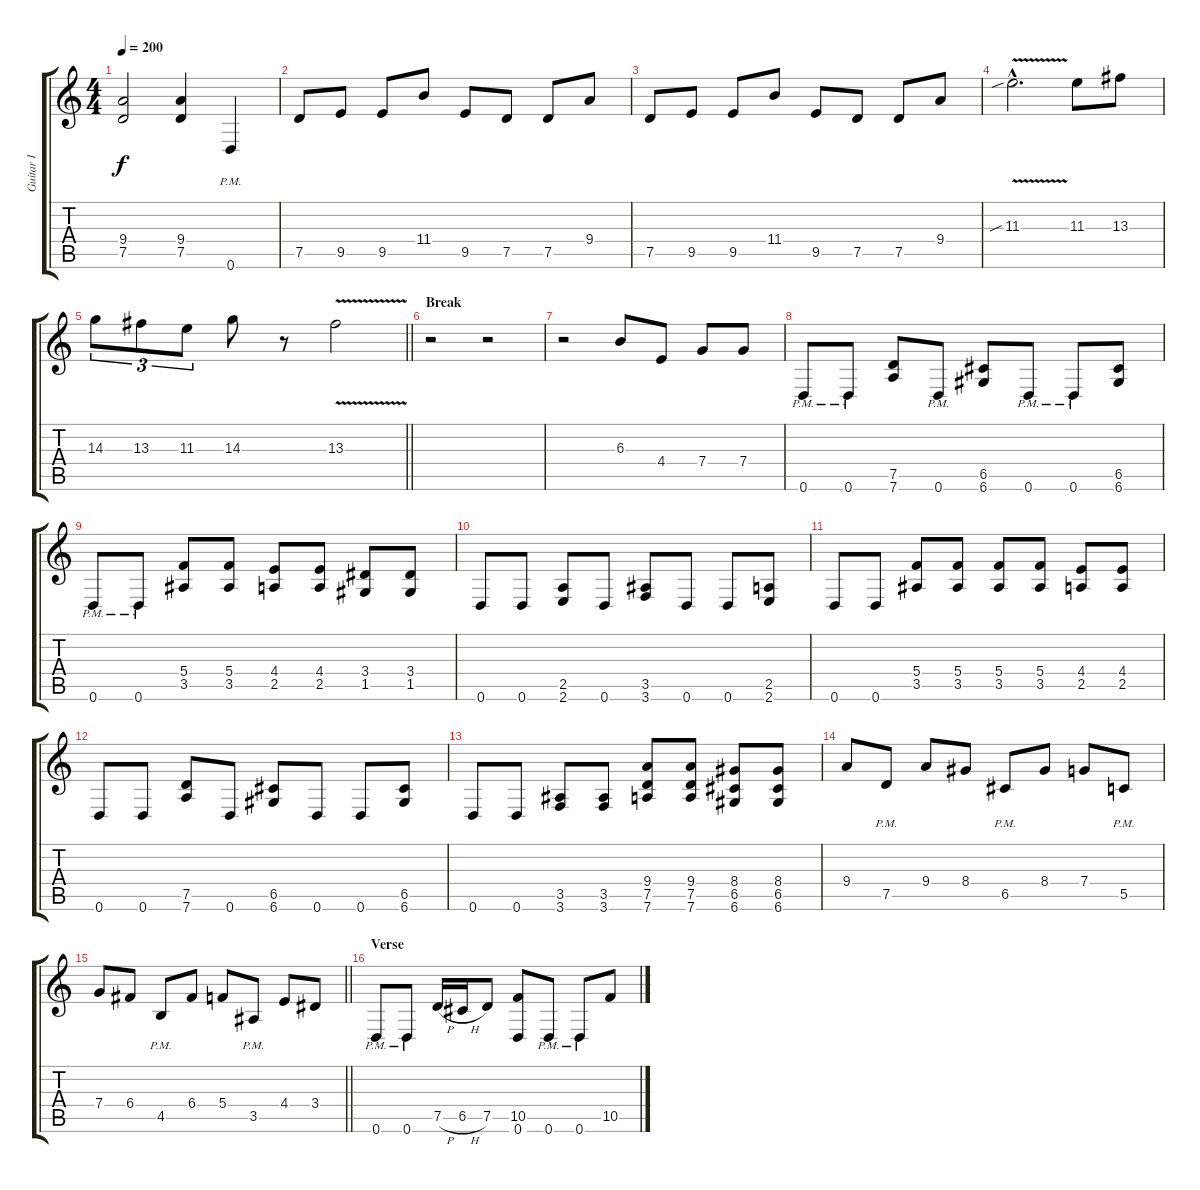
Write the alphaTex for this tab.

\track ("Guitar I" "Guitar I") {instrument distortionguitar}
\staff {score tabs}
\tuning (D4 A3 F3 C3 G2 D2) {hide}
\ts (4 4)
\tempo 200
\clef g2
\ks c
(9.4{t} 7.5{t}).2{dy f} (9.4 7.5).4 0.6{pm}.4 |
7.5.8 9.5.8 9.5.8 11.4.8 9.5.8 7.5.8 7.5.8 9.4.8 |
7.5.8 9.5.8 9.5.8 11.4.8 9.5.8 7.5.8 7.5.8 9.4.8 |
11.3{v sib hac}.2{d} 11.3.8 13.3.8 |
\barLineRight lightlight
14.3.8{tu (3 2)} 13.3.8{tu (3 2)} 11.3.8{tu (3 2)} 14.3.8 r.8 13.3{v}.2 |
\section ("" "Break")
r.2 r.2 |
r.2 6.3.8 4.4.8 7.4.8 7.4.8 |
0.6{pm}.8 0.6{pm}.8 (7.5 7.6).8 0.6{pm}.8 (6.5 6.6).8 0.6{pm}.8 0.6{pm}.8 (6.5 6.6).8 |
0.6{pm}.8 0.6{pm}.8 (5.4 3.5).8 (5.4 3.5).8 (4.4 2.5).8 (4.4 2.5).8 (3.4 1.5).8 (3.4 1.5).8 |
0.6.8 0.6.8 (2.5 2.6).8 0.6.8 (3.5 3.6).8 0.6.8 0.6.8 (2.5 2.6).8 |
0.6.8 0.6.8 (5.4 3.5).8 (5.4 3.5).8 (5.4 3.5).8 (5.4 3.5).8 (4.4 2.5).8 (4.4 2.5).8 |
0.6.8 0.6.8 (7.5 7.6).8 0.6.8 (6.5 6.6).8 0.6.8 0.6.8 (6.5 6.6).8 |
0.6.8 0.6.8 (3.5 3.6).8 (3.5 3.6).8 (9.4 7.5 7.6).8 (9.4 7.5 7.6).8 (8.4 6.5 6.6).8 (8.4 6.5 6.6).8 |
9.4.8 7.5{pm}.8 9.4.8 8.4.8 6.5{pm}.8 8.4.8 7.4.8 5.5{pm}.8 |
\barLineRight lightlight
7.4.8 6.4.8 4.5{pm}.8 6.4.8 5.4.8 3.5{pm}.8 4.4.8 3.4.8 |
\section ("" "Verse")
0.6{pm}.8 0.6{pm}.8 7.5{h}.16 6.5{h}.16 7.5.8 (10.5 0.6).8 0.6{pm}.8 0.6{pm}.8 10.5.8
